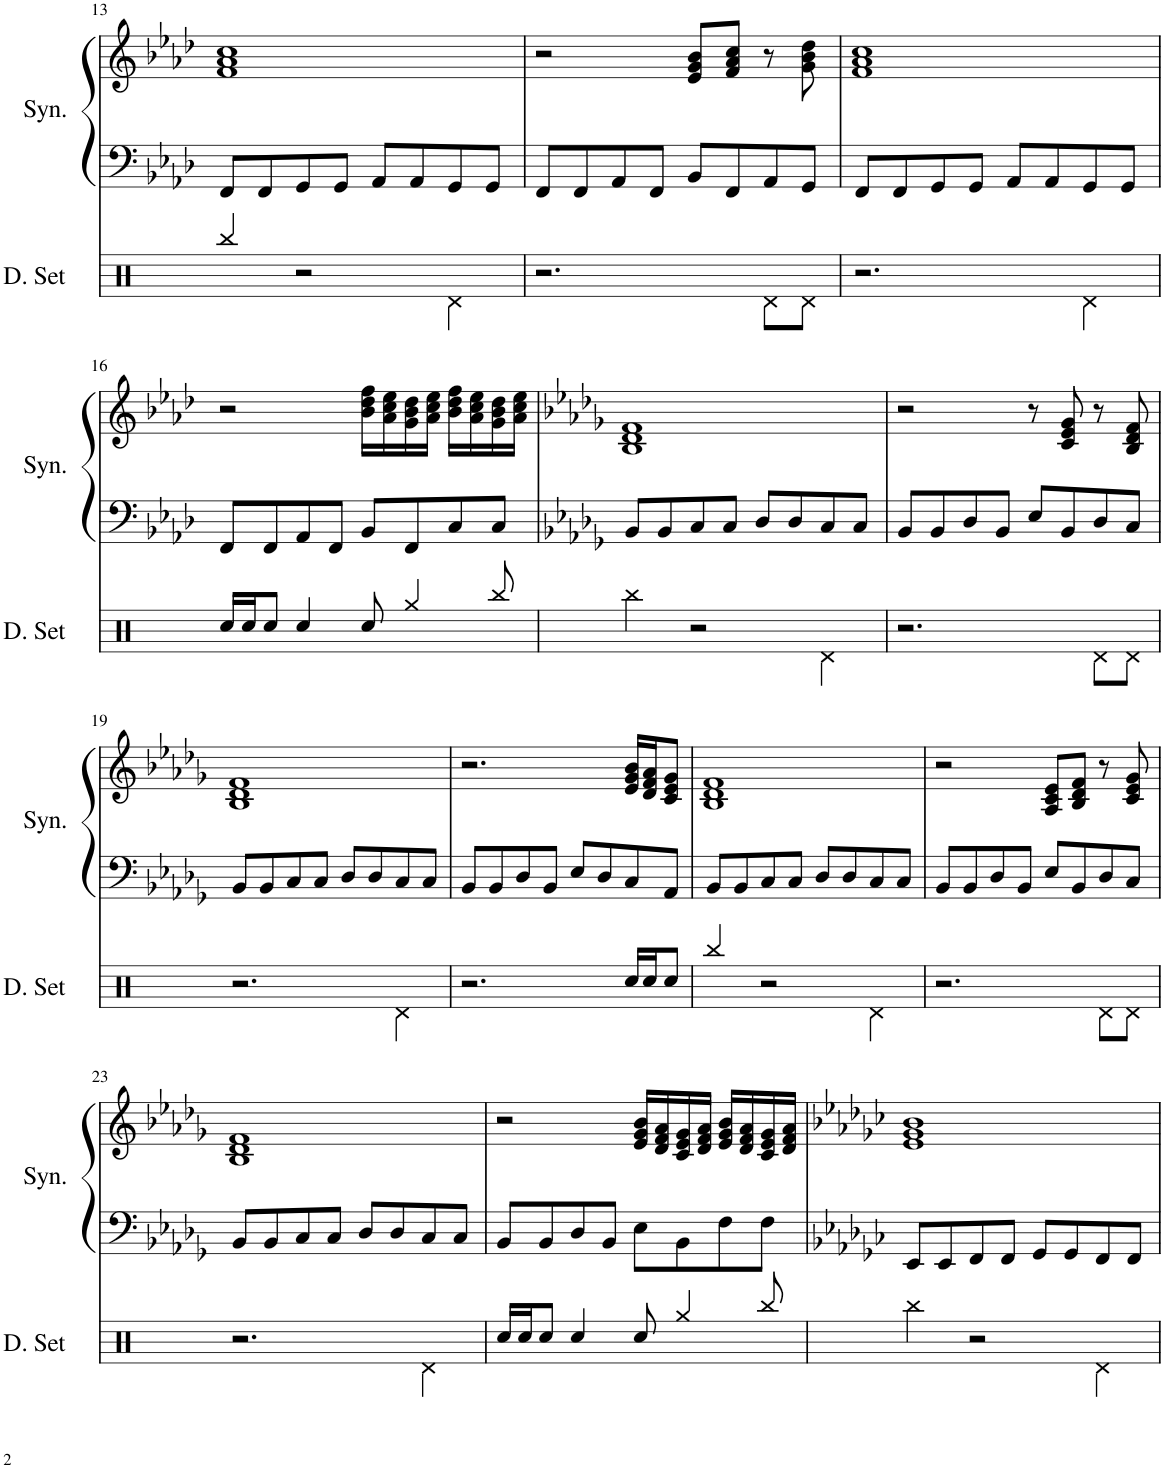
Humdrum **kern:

**kern	**kern	**kern
*part2	*part1	*part1
*staff3	*staff2	*staff1
*I"Drumset	*I"Synth	*
*I'D. Set	*I'Syn.	*
!!LO:PB:g=z
*clefX	*clefF4	*clefG2
*k[]	*k[b-e-a-d-]	*k[b-e-a-d-]
*M4/4	*M4/4	*M4/4
=13	=13	=13
4Rbb/	8FF/L	1f 1a- 1cc
.	8FF/	.
2r	8GG/	.
.	8GG/J	.
.	8AA-/L	.
.	8AA-/	.
4Rd\	8GG/	.
.	8GG/J	.
=14	=14	=14
2.r	8FF/L	2r
.	8FF/	.
.	8AA-/	.
.	8FF/J	.
.	8BB-/L	8e-/ 8g/ 8b-/L
.	8FF/	8f/ 8a-/ 8cc/J
8Rd\L	8AA-/	8r
8Rd\J	8GG/J	8g\ 8b-\ 8dd-\
=15	=15	=15
2.r	8FF/L	1f 1a- 1cc
.	8FF/	.
.	8GG/	.
.	8GG/J	.
.	8AA-/L	.
.	8AA-/	.
4Rd\	8GG/	.
.	8GG/J	.
!!LO:LB:g=z
=16	=16	=16
16Rcc/LL	8FF/L	2r
16Rcc/J	.	.
8Rcc/J	8FF/	.
4Rcc/	8AA-/	.
.	8FF/J	.
8Rcc/	8BB-/L	16b-\ 16dd-\ 16ff\LL
.	.	16a-\ 16cc\ 16ee-\
4Rgg/	8FF/	16g\ 16b-\ 16dd-\
.	.	16a-\ 16cc\ 16ee-\JJ
.	8C/	16b-\ 16dd-\ 16ff\LL
.	.	16a-\ 16cc\ 16ee-\
8Rbb/	8C/J	16g\ 16b-\ 16dd-\
.	.	16a-\ 16cc\ 16ee-\JJ
=17	=17	=17
*	*k[b-e-a-d-g-]	*k[b-e-a-d-g-]
4Rbb\	8BB-/L	1B- 1d- 1f
.	8BB-/	.
2r	8C/	.
.	8C/J	.
.	8D-/L	.
.	8D-/	.
4Rd\	8C/	.
.	8C/J	.
=18	=18	=18
2.r	8BB-/L	2r
.	8BB-/	.
.	8D-/	.
.	8BB-/J	.
.	8E-/L	8r
.	8BB-/	8c/ 8e-/ 8g-/
8Rd\L	8D-/	8r
8Rd\J	8C/J	8B-/ 8d-/ 8f/
!!LO:LB:g=z
=19	=19	=19
2.r	8BB-/L	1B- 1d- 1f
.	8BB-/	.
.	8C/	.
.	8C/J	.
.	8D-/L	.
.	8D-/	.
4Rd\	8C/	.
.	8C/J	.
=20	=20	=20
2.r	8BB-/L	2.r
.	8BB-/	.
.	8D-/	.
.	8BB-/J	.
.	8E-/L	.
.	8D-/	.
16Rcc/LL	8C/	16e-/ 16g-/ 16b-/LL
16Rcc/J	.	16d-/ 16f/ 16a-/J
8Rcc/J	8AA-/J	8c/ 8e-/ 8g-/J
=21	=21	=21
4Rbb/	8BB-/L	1B- 1d- 1f
.	8BB-/	.
2r	8C/	.
.	8C/J	.
.	8D-/L	.
.	8D-/	.
4Rd\	8C/	.
.	8C/J	.
=22	=22	=22
2.r	8BB-/L	2r
.	8BB-/	.
.	8D-/	.
.	8BB-/J	.
.	8E-/L	8A-/ 8c/ 8e-/L
.	8BB-/	8B-/ 8d-/ 8f/J
8Rd\L	8D-/	8r
8Rd\J	8C/J	8c/ 8e-/ 8g-/
!!LO:LB:g=z
=23	=23	=23
2.r	8BB-/L	1B- 1d- 1f
.	8BB-/	.
.	8C/	.
.	8C/J	.
.	8D-/L	.
.	8D-/	.
4Rd\	8C/	.
.	8C/J	.
=24	=24	=24
16Rcc/LL	8BB-/L	2r
16Rcc/J	.	.
8Rcc/J	8BB-/	.
4Rcc/	8D-/	.
.	8BB-/J	.
8Rcc/	8E-\L	16e-/ 16g-/ 16b-/LL
.	.	16d-/ 16f/ 16a-/
4Rgg/	8BB-\	16c/ 16e-/ 16g-/
.	.	16d-/ 16f/ 16a-/JJ
.	8F\	16e-/ 16g-/ 16b-/LL
.	.	16d-/ 16f/ 16a-/
8Rbb/	8F\J	16c/ 16e-/ 16g-/
.	.	16d-/ 16f/ 16a-/JJ
=25	=25	=25
*	*k[b-e-a-d-g-c-]	*k[b-e-a-d-g-c-]
4Rbb\	8EE-/L	1e- 1g- 1b-
.	8EE-/	.
2r	8FF/	.
.	8FF/J	.
.	8GG-/L	.
.	8GG-/	.
4Rd\	8FF/	.
.	8FF/J	.
=	=	=
*-	*-	*-
